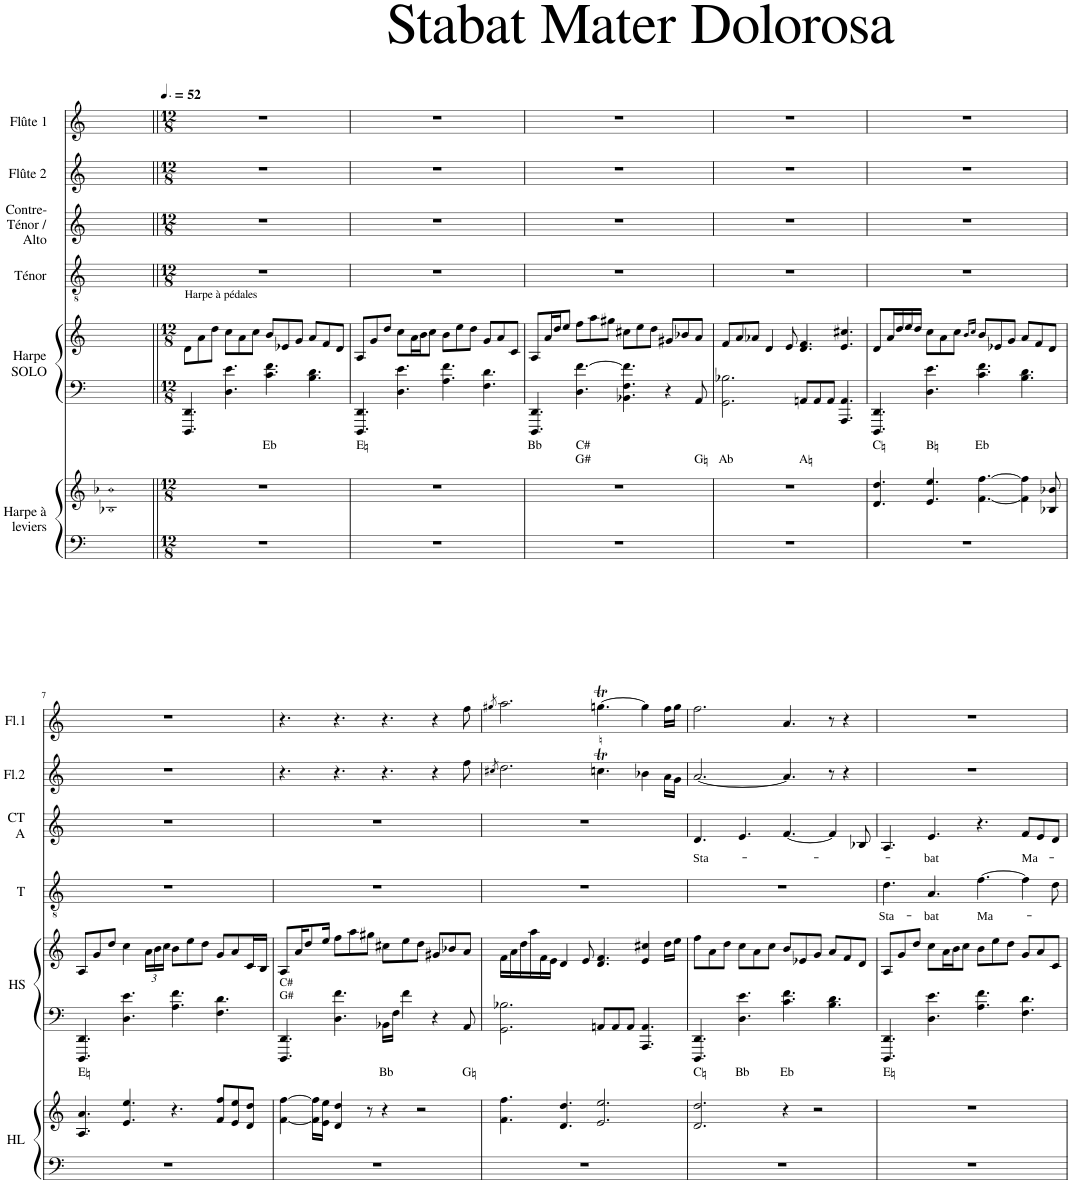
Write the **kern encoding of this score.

**kern	**kern	**kern	**text	**text	**kern	**kern	**text	**kern	**text	**kern	**kern
*part6	*part6	*part5	*part5	*part5	*part5	*part4	*part4	*part3	*part3	*part2	*part1
*staff8	*staff7	*staff6	*staff6	*staff6	*staff5	*staff4	*staff4	*staff3	*staff3	*staff2	*staff1
*I"Harpe à leviers	*	*I"Harpe  SOLO	*	*	*	*I"Ténor	*	*I"Contre- Ténor / Alto	*	*I"Flûte 2	*I"Flûte 1
*I'HL	*	*I'HS	*	*	*	*I'T	*	*I'CT A	*	*I'Fl.2	*I'Fl.1
*clefF4	*clefG2	*clefF4	*	*	*clefG2	*clefGv2	*	*clefG2	*	*clefG2	*clefG2
*k[]	*k[]	*k[]	*	*	*k[]	*k[]	*	*k[]	*	*k[]	*k[]
*M4/4	*M4/4	*M4/4	*	*	*M4/4	*M4/4	*	*M4/4	*	*M4/4	*M4/4
=1	=1	=1	=1	=1	=1	=1	=1	=1	=1	=1	=1
1ryy	1B-X 1b-X	1ryy	.	.	1ryy	1ryy	.	1ryy	.	1ryy	1ryy
=2||	=2||	=2||	=2||	=2||	=2||	=2||	=2||	=2||	=2||	=2||	=2||
*M12/8	*M12/8	*M12/8	*	*	*M12/8	*M12/8	*	*M12/8	*	*M12/8	*M12/8
*	*	*	*	*	*	*	*	*	*	*	*MM78
!	!	!	!	!	!LO:TX:a:t=Harpe à pédales	!	!	!	!	!	!
1.r	1.r	4.DDD/ 4.DD/	.	.	8d\L	1.r	.	1.r	.	1.r	1.r
.	.	.	.	.	8a\	.	.	.	.	.	.
.	.	.	.	.	8dd\J	.	.	.	.	.	.
.	.	4.D\ 4.e\	.	.	8cc\L	.	.	.	.	.	.
.	.	.	.	.	8a\	.	.	.	.	.	.
.	.	.	.	.	8cc\J	.	.	.	.	.	.
!	!	!	!LO:LY:b	!	!	!	!	!	!	!	!
.	.	4.c\ 4.f\	Eb	.	8b/L	.	.	.	.	.	.
.	.	.	.	.	8e-X/	.	.	.	.	.	.
.	.	.	.	.	8g/J	.	.	.	.	.	.
.	.	4.B\ 4.d\	.	.	8a/L	.	.	.	.	.	.
.	.	.	.	.	8f/	.	.	.	.	.	.
.	.	.	.	.	8d/J	.	.	.	.	.	.
=3	=3	=3	=3	=3	=3	=3	=3	=3	=3	=3	=3
!	!	!	!LO:LY:b	!	!	!	!	!	!	!	!
1.r	1.r	4.DDD/ 4.DD/	E♮	.	8A/L	1.r	.	1.r	.	1.r	1.r
.	.	.	.	.	8g/	.	.	.	.	.	.
.	.	.	.	.	8dd/J	.	.	.	.	.	.
.	.	4.D\ 4.e\	.	.	8cc\L	.	.	.	.	.	.
.	.	.	.	.	16a\L	.	.	.	.	.	.
.	.	.	.	.	16b\J	.	.	.	.	.	.
.	.	.	.	.	8cc\J	.	.	.	.	.	.
.	.	4.A\ 4.f\	.	.	8b\L	.	.	.	.	.	.
.	.	.	.	.	8ee\	.	.	.	.	.	.
.	.	.	.	.	8dd\J	.	.	.	.	.	.
.	.	4.F\ 4.d\	.	.	8g/L	.	.	.	.	.	.
.	.	.	.	.	8a/	.	.	.	.	.	.
.	.	.	.	.	8c/J	.	.	.	.	.	.
=4	=4	=4	=4	=4	=4	=4	=4	=4	=4	=4	=4
!	!	!	!	!	!	!	!	!	!	!	!LO:TX:a:t=Stabat Mater Dolorosa
!	!	!	!LO:LY:b	!	!	!	!	!	!	!	!
1.r	1.r	4.DDD/ 4.DD/	Bb	.	8A/L	1.r	.	1.r	.	1.r	1.r
.	.	.	.	.	16a/L	.	.	.	.	.	.
.	.	.	.	.	16dd/J	.	.	.	.	.	.
.	.	.	.	.	8ee/J	.	.	.	.	.	.
!	!	!	!LO:LY:b	!LO:LY:b	!	!	!	!	!	!	!
.	.	4.D\ [4.f\	C#	G#	8ff\L	.	.	.	.	.	.
.	.	.	.	.	8aa\	.	.	.	.	.	.
.	.	.	.	.	8gg#X\J	.	.	.	.	.	.
.	.	4.BB-X\ 4.F\ 4.f\]	.	.	8cc#X\L	.	.	.	.	.	.
.	.	.	.	.	8ee\	.	.	.	.	.	.
.	.	.	.	.	8dd\J	.	.	.	.	.	.
.	.	4r	.	.	8g#X/L	.	.	.	.	.	.
.	.	.	.	.	8b-X/	.	.	.	.	.	.
!	!	!	!	!LO:LY:b	!	!	!	!	!	!	!
.	.	8AA/	.	G♮	8a/J	.	.	.	.	.	.
=5	=5	=5	=5	=5	=5	=5	=5	=5	=5	=5	=5
!	!	!	!	!LO:LY:b	!	!	!	!	!	!	!
1.r	1.r	2.GG\ 2.B-X\	.	Ab	8f/L	1.r	.	1.r	.	1.r	1.r
.	.	.	.	.	8a/	.	.	.	.	.	.
.	.	.	.	.	8a-X/J	.	.	.	.	.	.
.	.	.	.	.	4d/	.	.	.	.	.	.
.	.	.	.	.	8e/	.	.	.	.	.	.
!	!	!	!	!LO:LY:b	!	!	!	!	!	!	!
.	.	8AAn/L	.	A♮	4.d/ 4.f/	.	.	.	.	.	.
.	.	8AA/	.	.	.	.	.	.	.	.	.
.	.	8AA/J	.	.	.	.	.	.	.	.	.
.	.	4.AAA/ 4.AA/	.	.	4.e/ 4.cc#X/	.	.	.	.	.	.
=6	=6	=6	=6	=6	=6	=6	=6	=6	=6	=6	=6
!	!	!	!LO:LY:b	!	!	!	!	!	!	!	!
1.r	4.d/ 4.dd/	4.DDD/ 4.DD/	C♮	.	8d/L	1.r	.	1.r	.	1.r	1.r
.	.	.	.	.	16a/L	.	.	.	.	.	.
.	.	.	.	.	16dd/	.	.	.	.	.	.
.	.	.	.	.	16ee/	.	.	.	.	.	.
.	.	.	.	.	16dd/JJ	.	.	.	.	.	.
!	!	!	!LO:LY:b	!	!	!	!	!	!	!	!
.	4.e/ 4.ee/	4.D\ 4.e\	B♮	.	8cc\L	.	.	.	.	.	.
.	.	.	.	.	8a\	.	.	.	.	.	.
.	.	.	.	.	8cc\J	.	.	.	.	.	.
.	.	.	.	.	16qb/LL	.	.	.	.	.	.
.	.	.	.	.	16qcc/JJ	.	.	.	.	.	.
!	!	!	!LO:LY:b	!	!	!	!	!	!	!	!
.	[4.f\ [4.ff\	4.c\ 4.f\	Eb	.	8b/L	.	.	.	.	.	.
.	.	.	.	.	8e-X/	.	.	.	.	.	.
.	.	.	.	.	8g/J	.	.	.	.	.	.
.	4f\] 4ff\]	4.B\ 4.d\	.	.	8a/L	.	.	.	.	.	.
.	.	.	.	.	8f/	.	.	.	.	.	.
.	8B-X/ 8b-X/	.	.	.	8d/J	.	.	.	.	.	.
!!LO:LB:g=z
=7	=7	=7	=7	=7	=7	=7	=7	=7	=7	=7	=7
!	!	!	!LO:LY:b	!	!	!	!	!	!	!	!
1.r	4.A/ 4.a/	4.DDD/ 4.DD/	E♮	.	8A/L	1.r	.	1.r	.	1.r	1.r
.	.	.	.	.	8g/	.	.	.	.	.	.
.	.	.	.	.	8dd/J	.	.	.	.	.	.
.	4.e/ 4.ee/	4.D\ 4.e\	.	.	4cc\	.	.	.	.	.	.
*	*	*	*	*	*Xbrackettup	*	*	*	*	*	*
.	.	.	.	.	24a\LL	.	.	.	.	.	.
.	.	.	.	.	24b\	.	.	.	.	.	.
.	.	.	.	.	24cc\JJ	.	.	.	.	.	.
.	4.r	4.A\ 4.f\	.	.	8b\L	.	.	.	.	.	.
.	.	.	.	.	8ee\	.	.	.	.	.	.
.	.	.	.	.	8dd\J	.	.	.	.	.	.
.	8f/ 8ff/L	4.F\ 4.d\	.	.	8g/L	.	.	.	.	.	.
.	8e/ 8ee/	.	.	.	8a/	.	.	.	.	.	.
.	8d/ 8dd/J	.	.	.	16c/L	.	.	.	.	.	.
.	.	.	.	.	16B/JJ	.	.	.	.	.	.
=8	=8	=8	=8	=8	=8	=8	=8	=8	=8	=8	=8
!	!	!LO:TX:a:t=C#	!	!	!	!	!	!	!	!	!
!	!	!LO:TX:a:t=G#	!	!	!	!	!	!	!	!	!
1.r	[4f\ [4ff\	4.DDD/ 4.DD/	.	.	8A/L	1.r	.	1.r	.	4.r	4.r
.	.	.	.	.	16a/K	.	.	.	.	.	.
.	.	.	.	.	8dd/	.	.	.	.	.	.
.	16f\] 16ff\]LL	.	.	.	.	.	.	.	.	.	.
.	16e\ 16ee\JJ	.	.	.	16ee/Jk	.	.	.	.	.	.
.	4d/ 4dd/	4.D\ 4.f\	.	.	8ff\L	.	.	.	.	4.r	4.r
.	.	.	.	.	8aa\	.	.	.	.	.	.
.	8r	.	.	.	8gg#X\J	.	.	.	.	.	.
!	!	!	!LO:LY:b	!	!	!	!	!	!	!	!
.	4r	16BB-X\LL	Bb	.	8cc#X\L	.	.	.	.	4.r	4.r
.	.	16F\JJ	.	.	.	.	.	.	.	.	.
.	.	4f\	.	.	8ee\	.	.	.	.	.	.
.	2r	.	.	.	8dd\J	.	.	.	.	.	.
.	.	4r	.	.	8g#X/L	.	.	.	.	4r	4r
.	.	.	.	.	8b-X/	.	.	.	.	.	.
!	!	!	!LO:LY:b	!	!	!	!	!	!	!	!
.	.	8AA/	G♮	.	8a/J	.	.	.	.	8ff\	8ff\
=9	=9	=9	=9	=9	=9	=9	=9	=9	=9	=9	=9
.	.	.	.	.	.	.	.	.	.	8qcc#X/	8qgg#X/
1.r	4.f\ 4.ff\	2.GG\ 2.B-X\	.	.	16f\LL	1.r	.	1.r	.	2.dd\	2.aa\
.	.	.	.	.	16a\	.	.	.	.	.	.
.	.	.	.	.	16dd\	.	.	.	.	.	.
.	.	.	.	.	16aa\	.	.	.	.	.	.
.	.	.	.	.	16f\	.	.	.	.	.	.
.	.	.	.	.	16e\JJ	.	.	.	.	.	.
.	4.d/ 4.dd/	.	.	.	4d/	.	.	.	.	.	.
.	.	.	.	.	8e/	.	.	.	.	.	.
.	2.e/ 2.ee/	8AAn/L	.	.	4.d/ 4.f/	.	.	.	.	4.ccnT\	[4.ggnT\
.	.	8AA/	.	.	.	.	.	.	.	.	.
.	.	8AA/J	.	.	.	.	.	.	.	.	.
.	.	4.AAA/ 4.AA/	.	.	4e/ 4cc#X/	.	.	.	.	4b-X\	4gg\]
.	.	.	.	.	16dd\LL	.	.	.	.	16a\LL	16ff\LL
.	.	.	.	.	16ee\JJ	.	.	.	.	16g\JJ	16gg\JJ
=10	=10	=10	=10	=10	=10	=10	=10	=10	=10	=10	=10
!	!	!	!LO:LY:b	!	!	!	!	!	!LO:LY:b	!	!
1.r	2.d/ 2.dd/	4.DDD/ 4.DD/	C♮	.	8ff\L	1.r	.	4.d/	Sta-	[2.a/	2.ff\
.	.	.	.	.	8a\	.	.	.	.	.	.
.	.	.	.	.	8dd\J	.	.	.	.	.	.
!	!	!	!LO:LY:b	!	!	!	!	!	!	!	!
.	.	4.D\ 4.e\	Bb	.	8cc\L	.	.	4.e/	.	.	.
.	.	.	.	.	8a\	.	.	.	.	.	.
.	.	.	.	.	8cc\J	.	.	.	.	.	.
!	!	!	!LO:LY:b	!	!	!	!	!	!	!	!
.	4r	4.c\ 4.f\	Eb	.	8b/L	.	.	[4.f/	.	4.a/]	4.a/
.	.	.	.	.	8e-X/	.	.	.	.	.	.
.	2r	.	.	.	8g/J	.	.	.	.	.	.
.	.	4.B\ 4.d\	.	.	8a/L	.	.	4f/]	.	8r	8r
.	.	.	.	.	8f/	.	.	.	.	4r	4r
.	.	.	.	.	8d/J	.	.	8B-X/	.	.	.
=11	=11	=11	=11	=11	=11	=11	=11	=11	=11	=11	=11
!	!	!	!LO:LY:b	!	!	!	!LO:LY:b	!	!	!	!
1.r	1.r	4.DDD/ 4.DD/	E♮	.	8A/L	4.d\	Sta-	4.A/	.	1.r	1.r
.	.	.	.	.	8g/	.	.	.	.	.	.
.	.	.	.	.	8dd/J	.	.	.	.	.	.
!	!	!	!	!	!	!	!LO:LY:b	!	!LO:LY:b	!	!
.	.	4.D\ 4.e\	.	.	8cc\L	4.A/	-bat	4.e/	-bat	.	.
.	.	.	.	.	16a\L	.	.	.	.	.	.
.	.	.	.	.	16b\J	.	.	.	.	.	.
.	.	.	.	.	8cc\J	.	.	.	.	.	.
!	!	!	!	!	!	!	!LO:LY:b	!	!	!	!
.	.	4.A\ 4.f\	.	.	8b\L	[4.f\	Ma-	4.r	.	.	.
.	.	.	.	.	8ee\	.	.	.	.	.	.
.	.	.	.	.	8dd\J	.	.	.	.	.	.
!	!	!	!	!	!	!	!	!	!LO:LY:b	!	!
.	.	4.F\ 4.d\	.	.	8g/L	4f\]	.	8f/L	Ma-	.	.
.	.	.	.	.	8a/	.	.	8e/	.	.	.
.	.	.	.	.	8c/J	8d\	.	8d/J	.	.	.
=	=	=	=	=	=	=	=	=	=	=	=
*-	*-	*-	*-	*-	*-	*-	*-	*-	*-	*-	*-
